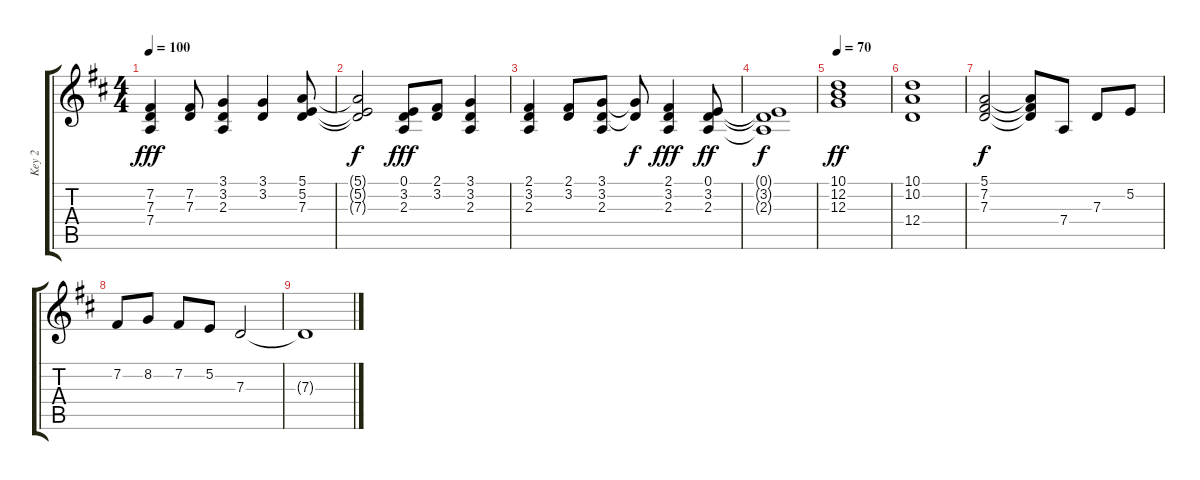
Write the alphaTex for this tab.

\track ("Key 2" "Key 2") {instrument choiraahs}
\staff {score tabs}
\tuning (E4 B3 G3 D3 A2 E2) {hide}
\ts (4 4)
\tempo 100
\clef g2
\ks d
(7.2 7.3 7.4).4{dy fff} (7.2 7.3).8 (3.1 3.2 2.3).4 (3.1 3.2).4 (5.1 5.2 7.3).8 |
(5.1{t} 5.2{t} 7.3{t}).2{dy f} (0.1 3.2 2.3).8{dy fff} (2.1 3.2).8 (3.1 3.2 2.3).4 |
(2.1 3.2 2.3).4 (2.1 3.2).8 (3.1 3.2 2.3).8 (3.1{t} 3.2{t}).8{dy f} (2.1 3.2 2.3).4{dy fff} (0.1 3.2 2.3).8{dy ff} |
(0.1{t} 3.2{t} 2.3{t}).1{dy f} |
\tempo 70
(10.1 12.2 12.3).1{dy ff} |
(10.1 10.2 12.4).1 |
(5.1 7.2 7.3).2{dy f} (5.1{t} 7.2{t} 7.3{t}).8 7.4.8 7.3.8 5.2.8 |
7.2.8 8.2.8 7.2.8 5.2.8 7.3.2{volume 1} |
7.3{t}.1
